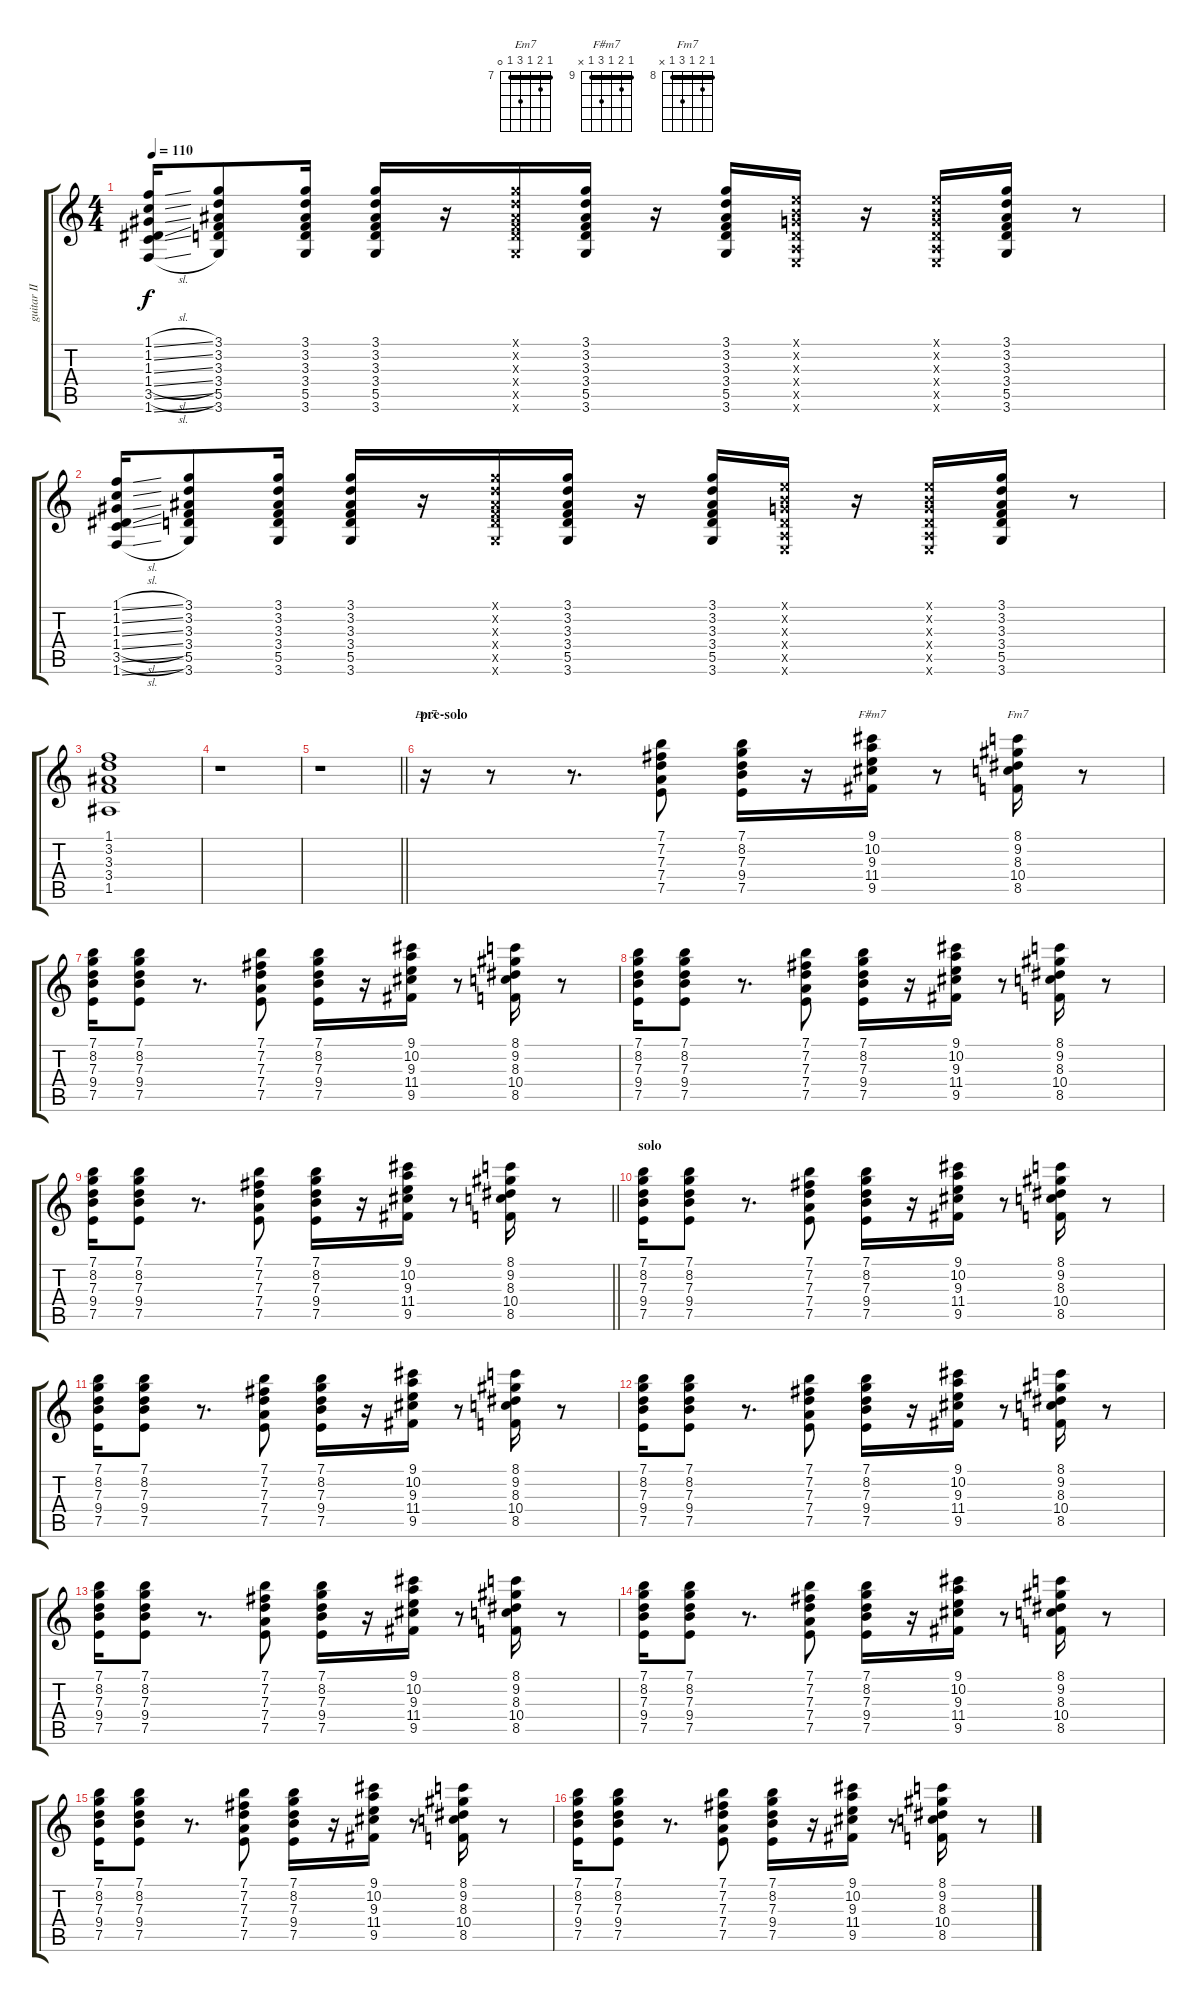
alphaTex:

\track ("guitar II" "guitar II") {instrument electricguitarclean}
\staff {score tabs}
\tuning (E4 B3 G3 D3 A2 E2) {hide}
\chord ("Em7" 7 8 7 9 7 0) {firstfret 7 barre 7}
\chord ("F#m7" 9 10 9 11 9 x) {firstfret 9 barre 9}
\chord ("Fm7" 8 9 8 10 8 x) {firstfret 8 barre 8}
\ts (4 4)
\tempo 110
\clef g2
\ks aminor
(1.1{sl} 1.2{sl} 1.3{sl} 1.4{sl} 3.5{sl} 1.6{sl}).16{dy f} (3.1 3.2 3.3 3.4 5.5 3.6).8 (3.1 3.2 3.3 3.4 5.5 3.6).16 (3.1 3.2 3.3 3.4 5.5 3.6).16 r.16 (3.1{x} 3.2{x} 3.3{x} 3.4{x} 5.5{x} 3.6{x}).16 (3.1 3.2 3.3 3.4 5.5 3.6).16 r.16 (3.1 3.2 3.3 3.4 5.5 3.6).16 (0.1{x} 0.2{x} 0.3{x} 0.4{x} 0.5{x} 0.6{x}).16 r.16 (0.1{x} 0.2{x} 0.3{x} 0.4{x} 0.5{x} 0.6{x}).16 (3.1 3.2 3.3 3.4 5.5 3.6).16 r.8 |
(1.1{sl} 1.2{sl} 1.3{sl} 1.4{sl} 3.5{sl} 1.6{sl}).16 (3.1 3.2 3.3 3.4 5.5 3.6).8 (3.1 3.2 3.3 3.4 5.5 3.6).16 (3.1 3.2 3.3 3.4 5.5 3.6).16 r.16 (3.1{x} 3.2{x} 3.3{x} 3.4{x} 5.5{x} 3.6{x}).16 (3.1 3.2 3.3 3.4 5.5 3.6).16 r.16 (3.1 3.2 3.3 3.4 5.5 3.6).16 (0.1{x} 0.2{x} 0.3{x} 0.4{x} 0.5{x} 0.6{x}).16 r.16 (0.1{x} 0.2{x} 0.3{x} 0.4{x} 0.5{x} 0.6{x}).16 (3.1 3.2 3.3 3.4 5.5 3.6).16 r.8 |
(1.1 3.2 3.3 3.4 1.5).1 |
r.1 |
\barLineRight lightlight
r.1 |
\section ("" "pre-solo")
r.16{ch "Em7"} r.8 r.8{d} (7.1 7.2 7.3 7.4 7.5).8 (7.1 8.2 7.3 9.4 7.5).16 r.16 (9.1 10.2 9.3 11.4 9.5).16{ch "F#m7"} r.8 (8.1 9.2 8.3 10.4 8.5).16{ch "Fm7"} r.8 |
(7.1 8.2 7.3 9.4 7.5).16 (7.1 8.2 7.3 9.4 7.5).8 r.8{d} (7.1 7.2 7.3 7.4 7.5).8 (7.1 8.2 7.3 9.4 7.5).16 r.16 (9.1 10.2 9.3 11.4 9.5).16 r.8 (8.1 9.2 8.3 10.4 8.5).16 r.8 |
(7.1 8.2 7.3 9.4 7.5).16 (7.1 8.2 7.3 9.4 7.5).8 r.8{d} (7.1 7.2 7.3 7.4 7.5).8 (7.1 8.2 7.3 9.4 7.5).16 r.16 (9.1 10.2 9.3 11.4 9.5).16 r.8 (8.1 9.2 8.3 10.4 8.5).16 r.8 |
\barLineRight lightlight
(7.1 8.2 7.3 9.4 7.5).16 (7.1 8.2 7.3 9.4 7.5).8 r.8{d} (7.1 7.2 7.3 7.4 7.5).8 (7.1 8.2 7.3 9.4 7.5).16 r.16 (9.1 10.2 9.3 11.4 9.5).16 r.8 (8.1 9.2 8.3 10.4 8.5).16 r.8 |
\section ("" "solo")
(7.1 8.2 7.3 9.4 7.5).16 (7.1 8.2 7.3 9.4 7.5).8 r.8{d} (7.1 7.2 7.3 7.4 7.5).8 (7.1 8.2 7.3 9.4 7.5).16 r.16 (9.1 10.2 9.3 11.4 9.5).16 r.8 (8.1 9.2 8.3 10.4 8.5).16 r.8 |
(7.1 8.2 7.3 9.4 7.5).16 (7.1 8.2 7.3 9.4 7.5).8 r.8{d} (7.1 7.2 7.3 7.4 7.5).8 (7.1 8.2 7.3 9.4 7.5).16 r.16 (9.1 10.2 9.3 11.4 9.5).16 r.8 (8.1 9.2 8.3 10.4 8.5).16 r.8 |
(7.1 8.2 7.3 9.4 7.5).16 (7.1 8.2 7.3 9.4 7.5).8 r.8{d} (7.1 7.2 7.3 7.4 7.5).8 (7.1 8.2 7.3 9.4 7.5).16 r.16 (9.1 10.2 9.3 11.4 9.5).16 r.8 (8.1 9.2 8.3 10.4 8.5).16 r.8 |
(7.1 8.2 7.3 9.4 7.5).16 (7.1 8.2 7.3 9.4 7.5).8 r.8{d} (7.1 7.2 7.3 7.4 7.5).8 (7.1 8.2 7.3 9.4 7.5).16 r.16 (9.1 10.2 9.3 11.4 9.5).16 r.8 (8.1 9.2 8.3 10.4 8.5).16 r.8 |
(7.1 8.2 7.3 9.4 7.5).16 (7.1 8.2 7.3 9.4 7.5).8 r.8{d} (7.1 7.2 7.3 7.4 7.5).8 (7.1 8.2 7.3 9.4 7.5).16 r.16 (9.1 10.2 9.3 11.4 9.5).16 r.8 (8.1 9.2 8.3 10.4 8.5).16 r.8 |
(7.1 8.2 7.3 9.4 7.5).16 (7.1 8.2 7.3 9.4 7.5).8 r.8{d} (7.1 7.2 7.3 7.4 7.5).8 (7.1 8.2 7.3 9.4 7.5).16 r.16 (9.1 10.2 9.3 11.4 9.5).16 r.8 (8.1 9.2 8.3 10.4 8.5).16 r.8 |
(7.1 8.2 7.3 9.4 7.5).16 (7.1 8.2 7.3 9.4 7.5).8 r.8{d} (7.1 7.2 7.3 7.4 7.5).8 (7.1 8.2 7.3 9.4 7.5).16 r.16 (9.1 10.2 9.3 11.4 9.5).16 r.8 (8.1 9.2 8.3 10.4 8.5).16 r.8
